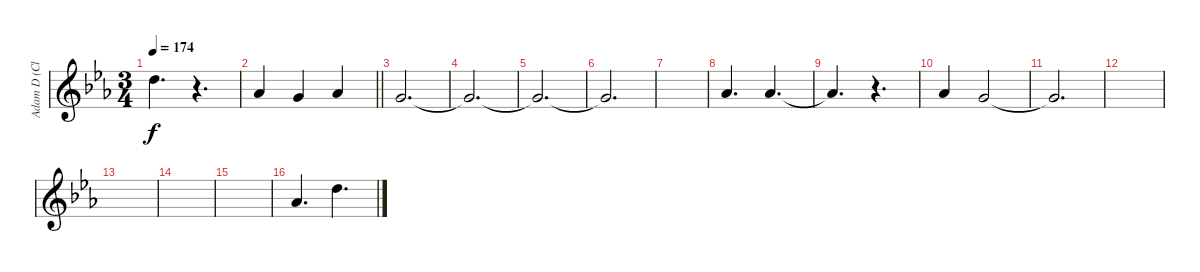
\track ("Adam D (Clean Vocals)" "Adam D (Cl") {instrument flute}
\staff {score}
\tuning (E4 B3 G3 D3 A2 E2 B1) {hide}
\ts (3 4)
\tempo 174
\clef g2
\ks cminor
10.1{t}.4{d dy f} r.4{d} |
\barLineRight lightlight
4.1.4 3.1.4 4.1.4 |
3.1.2{d} |
3.1{t}.2{d} |
3.1{t}.2{d} |
3.1{t}.2{d} |
|
4.1.4{d} 4.1.4{d} |
4.1{t}.4{d} r.4{d} |
4.1.4 3.1.2 |
3.1{t}.2{d} |
|
|
|
|
4.1.4{d} 10.1.4{d}
